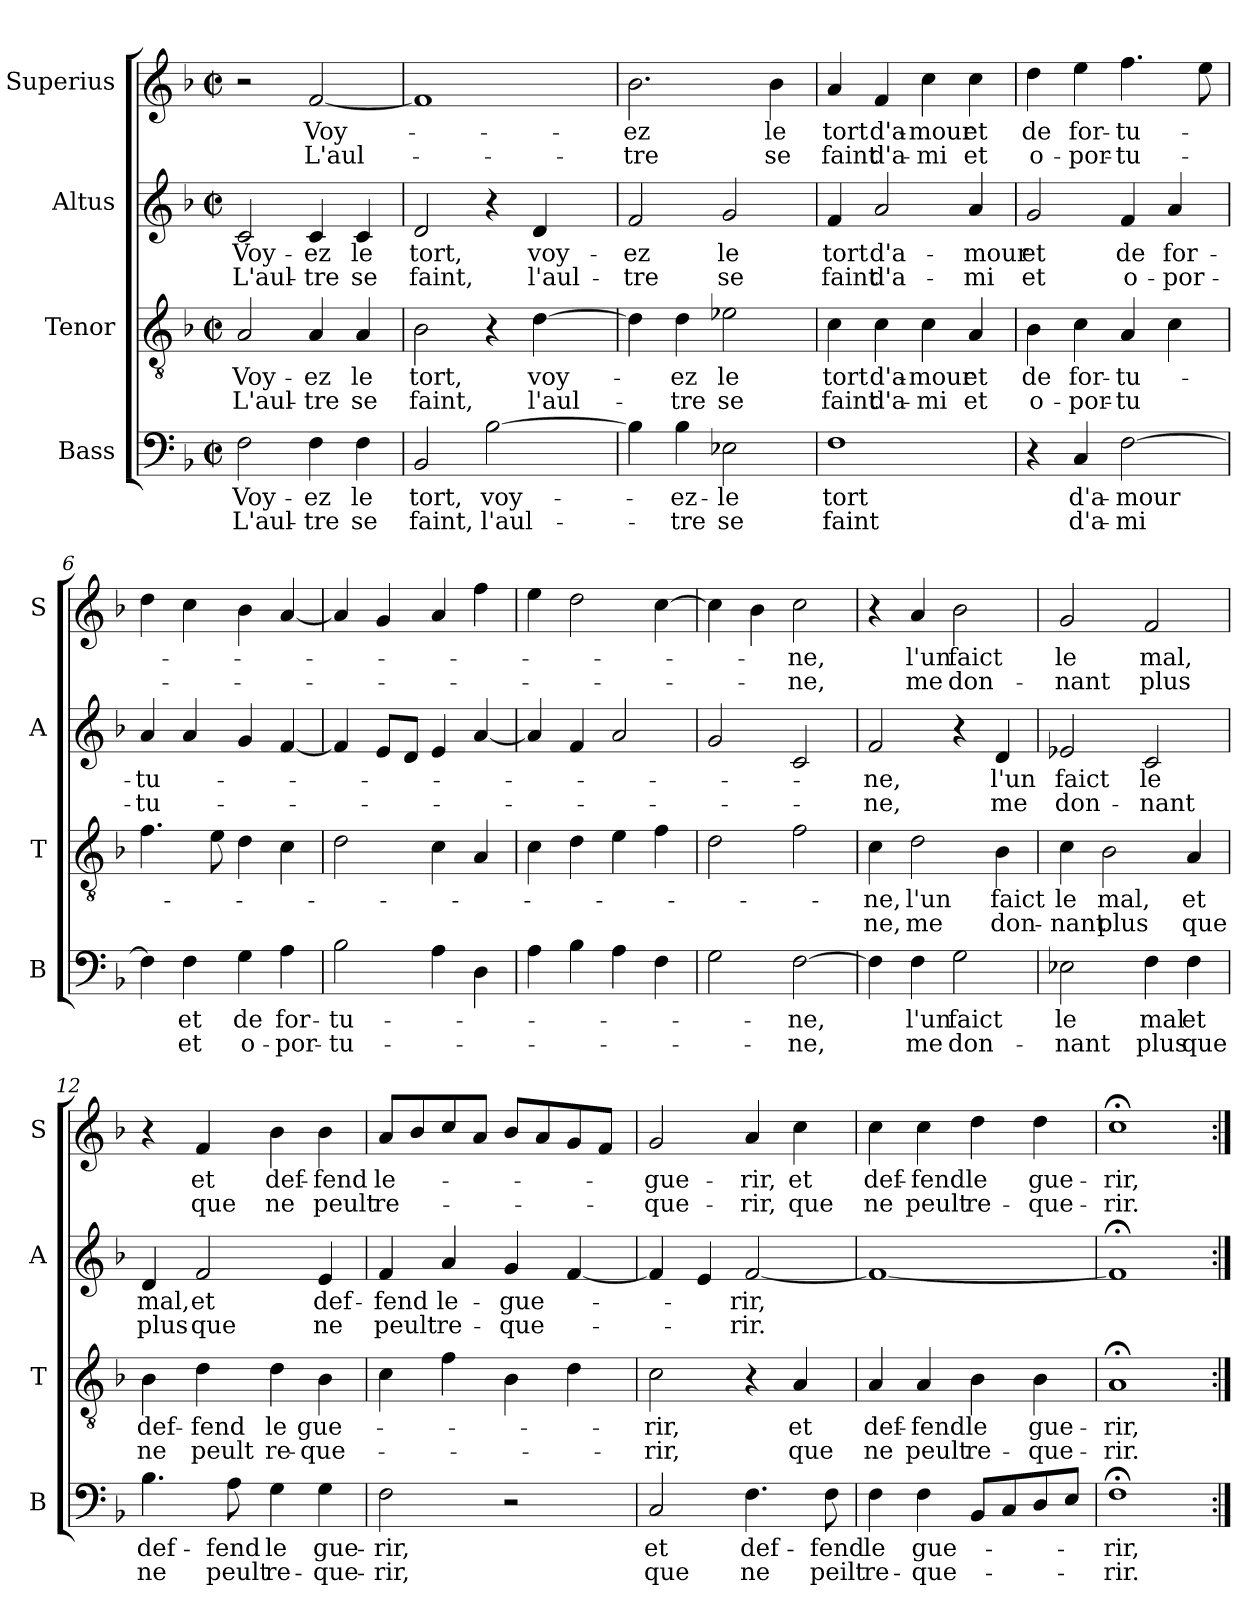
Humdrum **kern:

**kern	**text	**text	**kern	**text	**text	**kern	**text	**text	**kern	**text	**text
*part4	*part4	*part4	*part3	*part3	*part3	*part2	*part2	*part2	*part1	*part1	*part1
*staff4	*staff4	*staff4	*staff3	*staff3	*staff3	*staff2	*staff2	*staff2	*staff1	*staff1	*staff1
*I"Bass	*	*	*I"Tenor	*	*	*I"Altus	*	*	*I"Superius	*	*
*I'B	*	*	*I'T	*	*	*I'A	*	*	*I'S	*	*
*clefF4	*	*	*clefGv2	*	*	*clefG2	*	*	*clefG2	*	*
*k[b-]	*	*	*k[b-]	*	*	*k[b-]	*	*	*k[b-]	*	*
*F:	*	*	*F:	*	*	*F:	*	*	*F:	*	*
*M2/2	*	*	*M2/2	*	*	*M2/2	*	*	*M2/2	*	*
*met(c|)	*	*	*met(c|)	*	*	*met(c|)	*	*	*met(c|)	*	*
=1	=1	=1	=1	=1	=1	=1	=1	=1	=1	=1	=1
2F\	Voy-	L'aul-	2A/	Voy-	L'aul-	2c/	Voy-	L'aul-	2r	.	.
4F\	-ez	-tre	4A/	-ez	-tre	4c/	-ez	-tre	[2f/	Voy-	L'aul-
4F\	le	se	4A/	le	se	4c/	le	se	.	.	.
=2	=2	=2	=2	=2	=2	=2	=2	=2	=2	=2	=2
2BB-/	tort,	faint,	2B-\	tort,	faint,	2d/	tort,	faint,	1f]	.	.
[2B-\	voy-	l'aul-	4r	.	.	4r	.	.	.	.	.
.	.	.	[4d\	voy-	l'aul-	4d/	voy-	l'aul-	.	.	.
=3	=3	=3	=3	=3	=3	=3	=3	=3	=3	=3	=3
4B-\]	.	.	4d\]	.	.	2f/	-ez	-tre	2.b-\	-ez	-tre
4B-\	-ez-	-tre	4d\	-ez	-tre	.	.	.	.	.	.
2E-X\	-le	se	2e-X\	le	se	2g/	le	se	.	.	.
.	.	.	.	.	.	.	.	.	4b-\	le	se
=4	=4	=4	=4	=4	=4	=4	=4	=4	=4	=4	=4
1F	tort	faint	4c\	tort	faint	4f/	tort	faint	4a/	tort	faint
.	.	.	4c\	d'a-	d'a-	2a/	d'a-	d'a-	4f/	d'a-	d'a-
.	.	.	4c\	-mour	-mi	.	.	.	4cc\	-mour	-mi
.	.	.	4A/	et	et	4a/	-mour	-mi	4cc\	et	et
=5	=5	=5	=5	=5	=5	=5	=5	=5	=5	=5	=5
4r	.	.	4B-\	de	o-	2g/	et	et	4dd\	de	o-
4C/	d'a-	d'a-	4c\	for-	-por-	.	.	.	4ee\	for-	-por-
[2F\	-mour	-mi	4A/	-tu-	-tu	4f/	de	o-	4.ff\	-tu-	-tu-
.	.	.	4c\	.	.	4a/	for-	-por-	.	.	.
.	.	.	.	.	.	.	.	.	8ee\	.	.
!!LO:LB:g=z
=6	=6	=6	=6	=6	=6	=6	=6	=6	=6	=6	=6
4F\]	.	.	4.f\	.	.	4a/	-tu-	-tu-	4dd\	.	.
4F\	et	et	.	.	.	4a/	.	.	4cc\	.	.
.	.	.	8e\	.	.	.	.	.	.	.	.
4G\	de	o-	4d\	.	.	4g/	.	.	4b-\	.	.
4A\	for-	-por-	4c\	.	.	[4f/	.	.	[4a/	.	.
=7	=7	=7	=7	=7	=7	=7	=7	=7	=7	=7	=7
2B-\	-tu-	-tu-	2d\	.	.	4f/]	.	.	4a/]	.	.
.	.	.	.	.	.	8e/L	.	.	4g/	.	.
.	.	.	.	.	.	8d/J	.	.	.	.	.
4A\	.	.	4c\	.	.	4e/	.	.	4a/	.	.
4D\	.	.	4A/	.	.	[4a/	.	.	4ff\	.	.
=8	=8	=8	=8	=8	=8	=8	=8	=8	=8	=8	=8
4A\	.	.	4c\	.	.	4a/]	.	.	4ee\	.	.
4B-\	.	.	4d\	.	.	4f/	.	.	2dd\	.	.
4A\	.	.	4e\	.	.	2a/	.	.	.	.	.
4F\	.	.	4f\	.	.	.	.	.	[4cc\	.	.
=9	=9	=9	=9	=9	=9	=9	=9	=9	=9	=9	=9
2G\	.	.	2d\	.	.	2g/	.	.	4cc\]	.	.
.	.	.	.	.	.	.	.	.	4b-\	.	.
[2F\	-ne,	-ne,	2f\	.	.	2c/	.	.	2cc\	-ne,	-ne,
=10	=10	=10	=10	=10	=10	=10	=10	=10	=10	=10	=10
4F\]	.	.	4c\	-ne,	ne,	2f/	-ne,	-ne,	4r	.	.
4F\	l'un	me	2d\	l'un	me	.	.	.	4a/	l'un	me
2G\	faict	don-	.	.	.	4r	.	.	2b-\	faict	don-
.	.	.	4B-\	faict	don-	4d/	l'un	me	.	.	.
!!LO:LB:g=z
=11	=11	=11	=11	=11	=11	=11	=11	=11	=11	=11	=11
2E-X\	le	-nant	4c\	le	-nant	2e-X/	faict	don-	2g/	le	-nant
.	.	.	2B-\	mal,	plus	.	.	.	.	.	.
4F\	mal	plus	.	.	.	2c/	le	-nant	2f/	mal,	plus
4F\	et	que	4A/	et	que	.	.	.	.	.	.
=12	=12	=12	=12	=12	=12	=12	=12	=12	=12	=12	=12
4.B-\	def-	ne	4B-\	def-	ne	4d/	mal,	plus	4r	.	.
.	.	.	4d\	-fend	peult	2f/	et	que	4f/	et	que
8A\	-fend	peult	.	.	.	.	.	.	.	.	.
4G\	le	re-	4d\	le	re-	.	.	.	4b-\	def-	ne
4G\	gue-	-que-	4B-\	gue-	-que-	4e/	def-	ne	4b-\	-fend	peult
=13	=13	=13	=13	=13	=13	=13	=13	=13	=13	=13	=13
2F\	-rir,	-rir,	4c\	.	.	4f/	-fend	peult	8a/L	le-	re-
.	.	.	.	.	.	.	.	.	8b-/	.	.
.	.	.	4f\	.	.	4a/	le-	re-	8cc/	.	.
.	.	.	.	.	.	.	.	.	8a/J	.	.
2r	.	.	4B-\	.	.	4g/	-gue-	-que-	8b-/L	.	.
.	.	.	.	.	.	.	.	.	8a/	.	.
.	.	.	4d\	.	.	[4f/	.	.	8g/	.	.
.	.	.	.	.	.	.	.	.	8f/J	.	.
=14	=14	=14	=14	=14	=14	=14	=14	=14	=14	=14	=14
2C/	et	que	2c\	-rir,	-rir,	4f/]	.	.	2g/	-gue-	-que-
.	.	.	.	.	.	4e/	.	.	.	.	.
4.F\	def-	ne	4r	.	.	[2f/	-rir,	-rir.	4a/	-rir,	-rir,
.	.	.	4A/	et	que	.	.	.	4cc\	et	que
8F\	-fend	peilt	.	.	.	.	.	.	.	.	.
=15	=15	=15	=15	=15	=15	=15	=15	=15	=15	=15	=15
4F\	le	re-	4A/	def-	ne	1f_	.	.	4cc\	def-	ne
4F\	gue-	-que-	4A/	-fend	peult	.	.	.	4cc\	-fend	peult
8BB-/L	.	.	4B-\	le	re-	.	.	.	4dd\	le	re-
8C/	.	.	.	.	.	.	.	.	.	.	.
8D/	.	.	4B-\	gue-	-que-	.	.	.	4dd\	gue-	-que-
8E/J	.	.	.	.	.	.	.	.	.	.	.
!!LO:PB:g=z
=16	=16	=16	=16	=16	=16	=16	=16	=16	=16	=16	=16
1F;<	-rir,	-rir.	1A;<	-rir,	-rir.	1f;<]	.	.	1cc;<	-rir,	-rir.
=:|!	=:|!	=:|!	=:|!	=:|!	=:|!	=:|!	=:|!	=:|!	=:|!	=:|!	=:|!
*-	*-	*-	*-	*-	*-	*-	*-	*-	*-	*-	*-
